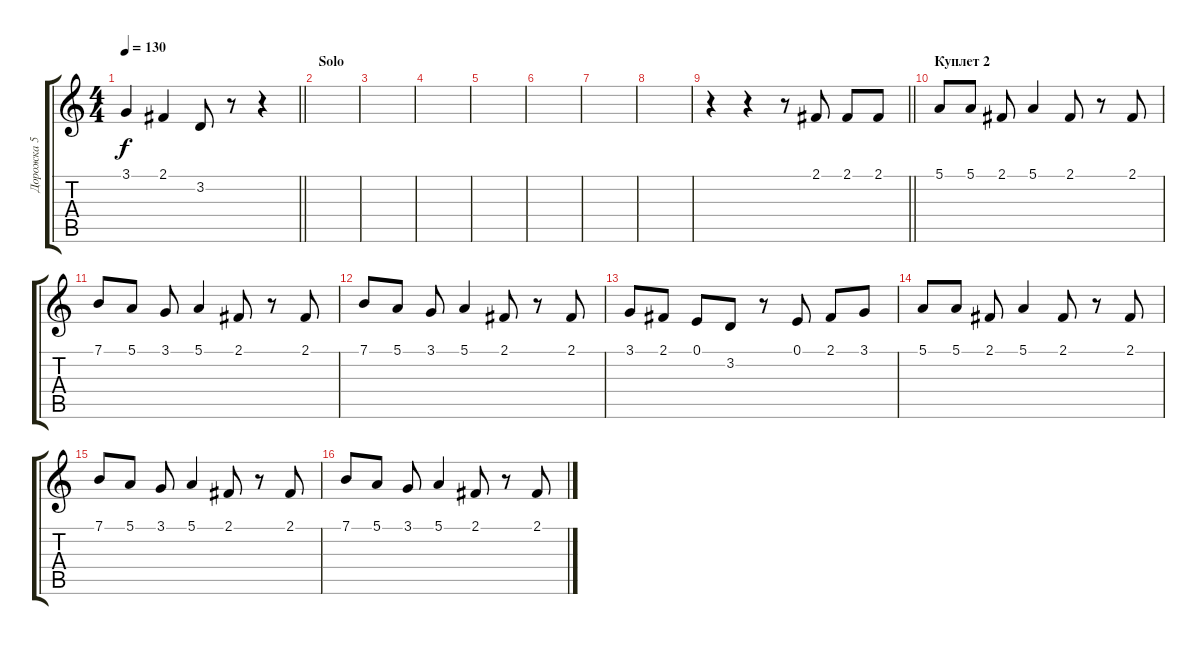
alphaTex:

\track ("Дорожка 5" "Дорожка 5") {instrument bassoon}
\staff {score tabs}
\tuning (E4 B3 G3 D3 A2 E2) {hide}
\ts (4 4)
\tempo 130
\clef g2
\barLineRight lightlight
\ks c
3.1.4{dy f} 2.1.4 3.2.8 r.8 r.4 |
\section ("" "Solo")
|
|
|
|
|
|
|
\barLineRight lightlight
r.4 r.4 r.8 2.1.8 2.1.8 2.1.8 |
\section ("" "Куплет 2")
5.1.8 5.1.8 2.1.8 5.1.4 2.1.8 r.8 2.1.8 |
7.1.8 5.1.8 3.1.8 5.1.4 2.1.8 r.8 2.1.8 |
7.1.8 5.1.8 3.1.8 5.1.4 2.1.8 r.8 2.1.8 |
3.1.8 2.1.8 0.1.8 3.2.8 r.8 0.1.8 2.1.8 3.1.8 |
5.1.8 5.1.8 2.1.8 5.1.4 2.1.8 r.8 2.1.8 |
7.1.8 5.1.8 3.1.8 5.1.4 2.1.8 r.8 2.1.8 |
7.1.8 5.1.8 3.1.8 5.1.4 2.1.8 r.8 2.1.8
